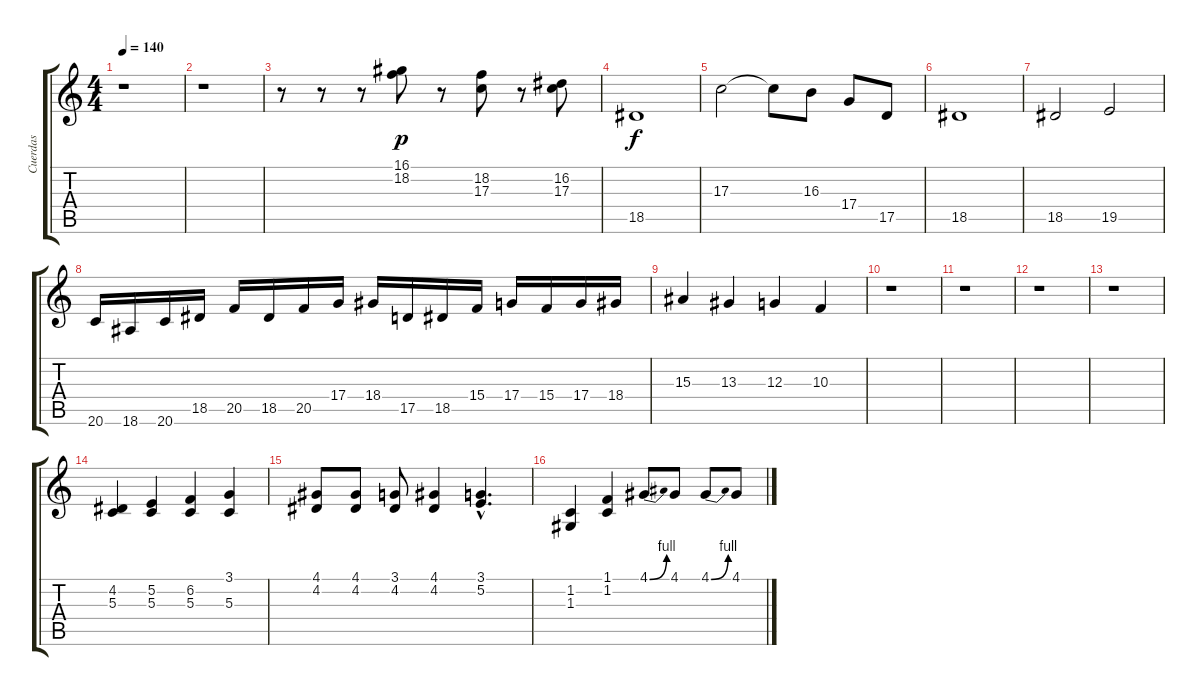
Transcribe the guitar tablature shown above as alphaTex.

\track ("Cuerdas" "Cuerdas") {instrument stringensemble1}
\staff {score tabs}
\tuning (E4 B3 G3 D3 A2 E2) {hide}
\ts (4 4)
\tempo 140
\clef g2
\ks c
r.1{dy f} |
r.1 |
r.8 r.8 r.8 (16.1 18.2).8{dy p} r.8 (18.2 17.3).8 r.8 (16.2 17.3).8 |
18.5.1{dy f} |
17.3.2 17.3{t}.8 16.3.8 17.4.8 17.5.8 |
18.5.1 |
18.5.2 19.5.2 |
20.6.16 18.6.16 20.6.16 18.5.16 20.5.16 18.5.16 20.5.16 17.4.16 18.4.16 17.5.16 18.5.16 15.4.16 17.4.16 15.4.16 17.4.16 18.4.16 |
15.3.4 13.3.4 12.3.4 10.3.4 |
r.1 |
r.1 |
r.1 |
r.1 |
(4.2 5.3).4 (5.2 5.3).4 (6.2 5.3).4 (3.1 5.3).4 |
(4.1 4.2).8 (4.1 4.2).8 (3.1 4.2).8 (4.1 4.2).4 (3.1{hac} 5.2{hac}).4{d} |
(1.2 1.3).4 (1.1 1.2).4 4.1{be (bend 0 0 60 4)}.8 4.1.8 4.1{be (bend 0 0 60 4)}.8 4.1.8
